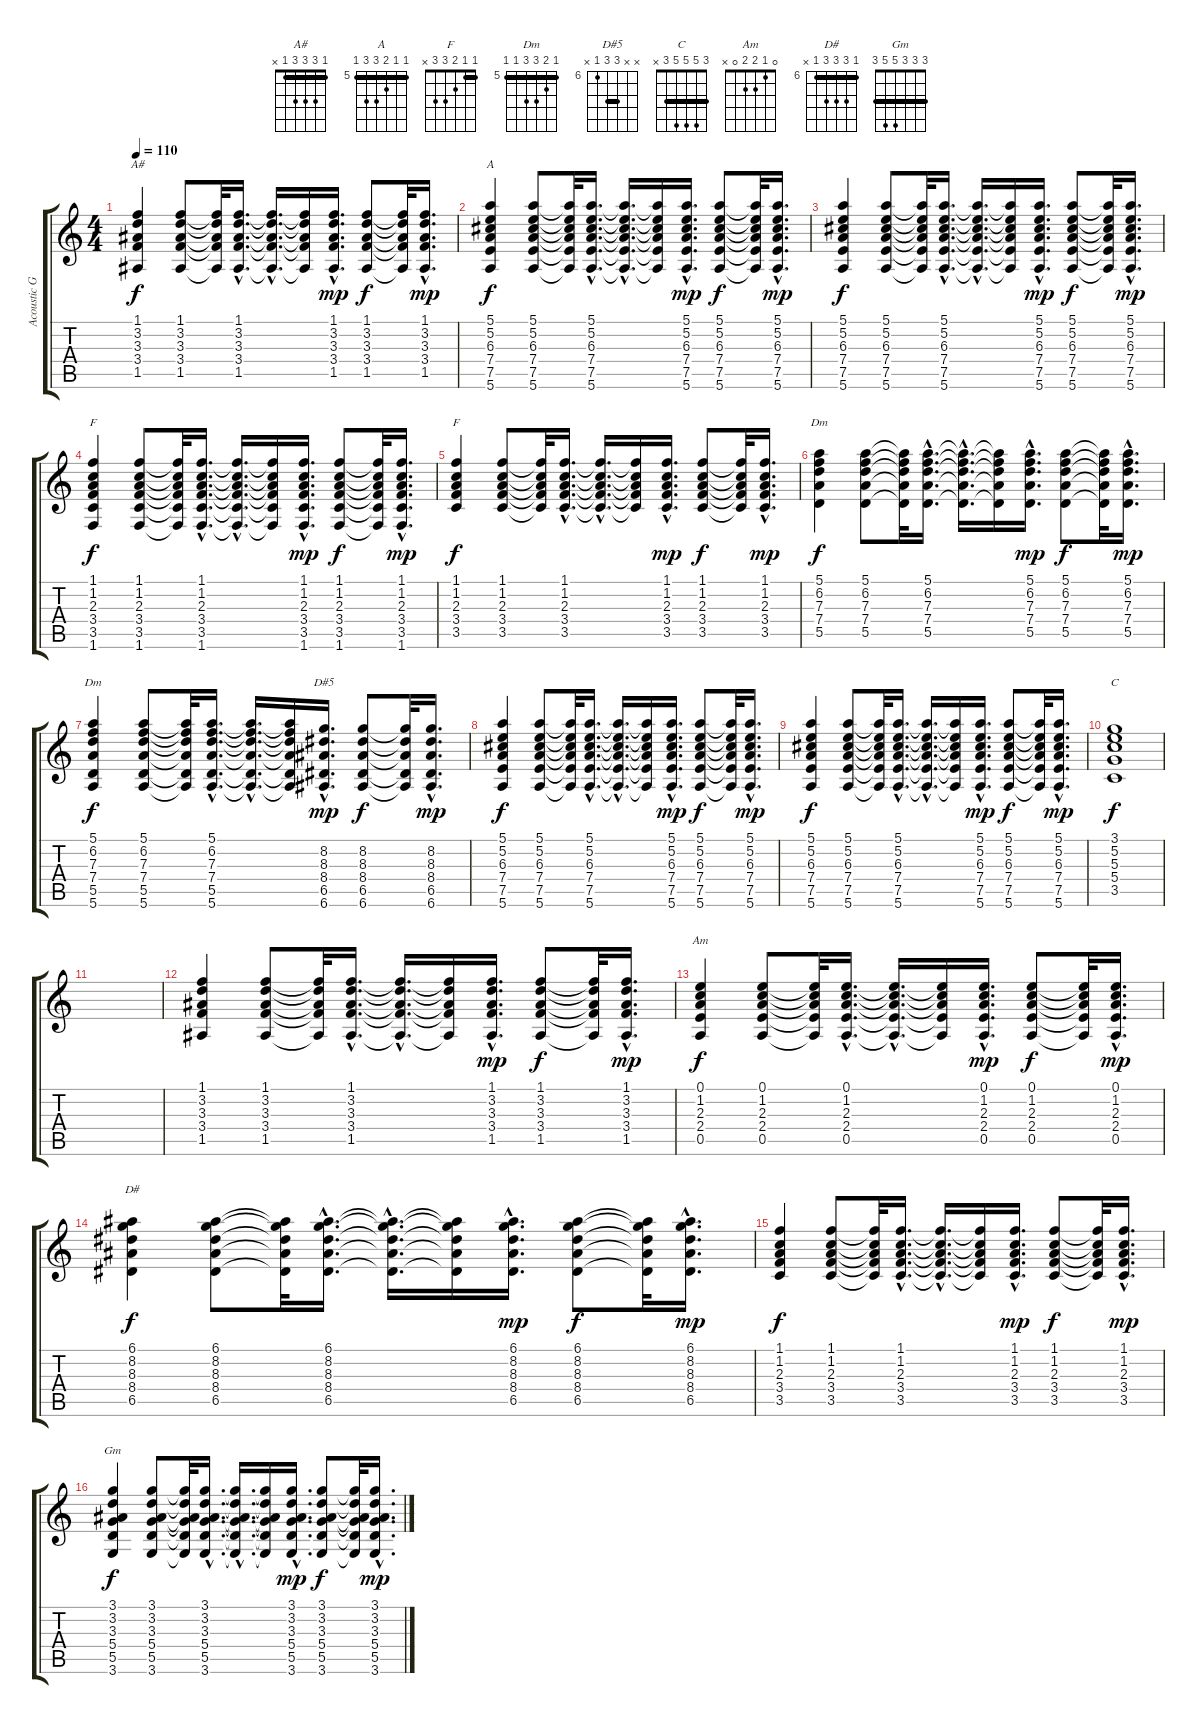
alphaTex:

\track ("Acoustic Guitar" "Acoustic G") {instrument acousticguitarsteel}
\staff {score tabs}
\tuning (E4 B3 G3 D3 A2 E2) {hide}
\chord ("A#" 1 3 3 3 1 x) {barre 1}
\chord ("A" 5 5 6 7 7 5) {firstfret 5 barre 5}
\chord ("F" 1 1 2 3 3 1) {barre 1}
\chord ("F" 1 1 2 3 3 x) {barre 1}
\chord ("Dm" 5 6 7 7 5 x) {firstfret 5 barre 5}
\chord ("Dm" 5 6 7 7 5 5) {firstfret 5 barre 5}
\chord ("D#5" x x 8 8 6 x) {firstfret 6 barre 8}
\chord ("C" 3 5 5 5 3 x) {barre 3}
\chord ("Am" 0 1 2 2 0 x)
\chord ("D#" 6 8 8 8 6 x) {firstfret 6 barre 6}
\chord ("Gm" 3 3 3 5 5 3) {barre 3}
\ts (4 4)
\tempo 110
\clef g2
\ks c
(1.1 3.2 3.3 3.4 1.5).4{ch "A#" dy f} (1.1 3.2 3.3 3.4 1.5).8 (1.1{t} 3.2{t} 3.3{t} 3.4{t} 1.5{t}).32 (1.1{hac} 3.2{hac} 3.3{hac} 3.4{hac} 1.5{hac}).16{d} (1.1{hac t} 3.2{hac t} 3.3{hac t} 3.4{hac t} 1.5{hac t}).16{d} (1.1{t} 3.2{t} 3.3{t} 3.4{t} 1.5{t}).16 (1.1{hac} 3.2{hac} 3.3{hac} 3.4{hac} 1.5{hac}).16{d dy mp} (1.1 3.2 3.3 3.4 1.5).8{dy f} (1.1{t} 3.2{t} 3.3{t} 3.4{t} 1.5{t}).32 (1.1{hac} 3.2{hac} 3.3{hac} 3.4{hac} 1.5{hac}).16{d dy mp} |
(5.1 5.2 6.3 7.4 7.5 5.6).4{ch "A" dy f} (5.1 5.2 6.3 7.4 7.5 5.6).8 (5.1{t} 5.2{t} 6.3{t} 7.4{t} 7.5{t} 5.6{t}).32 (5.1{hac} 5.2{hac} 6.3{hac} 7.4{hac} 7.5{hac} 5.6{hac}).16{d} (5.1{hac t} 5.2{hac t} 6.3{hac t} 7.4{hac t} 7.5{hac t} 5.6{hac t}).16{d} (5.1{t} 5.2{t} 6.3{t} 7.4{t} 7.5{t} 5.6{t}).16 (5.1{hac} 5.2{hac} 6.3{hac} 7.4{hac} 7.5{hac} 5.6{hac}).16{d dy mp} (5.1 5.2 6.3 7.4 7.5 5.6).8{dy f} (5.1{t} 5.2{t} 6.3{t} 7.4{t} 7.5{t} 5.6{t}).32 (5.1{hac} 5.2{hac} 6.3{hac} 7.4{hac} 7.5{hac} 5.6{hac}).16{d dy mp} |
(5.1 5.2 6.3 7.4 7.5 5.6).4{dy f} (5.1 5.2 6.3 7.4 7.5 5.6).8 (5.1{t} 5.2{t} 6.3{t} 7.4{t} 7.5{t} 5.6{t}).32 (5.1{hac} 5.2{hac} 6.3{hac} 7.4{hac} 7.5{hac} 5.6{hac}).16{d} (5.1{hac t} 5.2{hac t} 6.3{hac t} 7.4{hac t} 7.5{hac t} 5.6{hac t}).16{d} (5.1{t} 5.2{t} 6.3{t} 7.4{t} 7.5{t} 5.6{t}).16 (5.1{hac} 5.2{hac} 6.3{hac} 7.4{hac} 7.5{hac} 5.6{hac}).16{d dy mp} (5.1 5.2 6.3 7.4 7.5 5.6).8{dy f} (5.1{t} 5.2{t} 6.3{t} 7.4{t} 7.5{t} 5.6{t}).32 (5.1{hac} 5.2{hac} 6.3{hac} 7.4{hac} 7.5{hac} 5.6{hac}).16{d dy mp} |
(1.1 1.2 2.3 3.4 3.5 1.6).4{ch "F" dy f} (1.1 1.2 2.3 3.4 3.5 1.6).8 (1.1{t} 1.2{t} 2.3{t} 3.4{t} 3.5{t} 1.6{t}).32 (1.1{hac} 1.2{hac} 2.3{hac} 3.4{hac} 3.5{hac} 1.6{hac}).16{d} (1.1{hac t} 1.2{hac t} 2.3{hac t} 3.4{hac t} 3.5{hac t} 1.6{hac t}).16{d} (1.1{t} 1.2{t} 2.3{t} 3.4{t} 3.5{t} 1.6{t}).16 (1.1{hac} 1.2{hac} 2.3{hac} 3.4{hac} 3.5{hac} 1.6{hac}).16{d dy mp} (1.1 1.2 2.3 3.4 3.5 1.6).8{dy f} (1.1{t} 1.2{t} 2.3{t} 3.4{t} 3.5{t} 1.6{t}).32 (1.1{hac} 1.2{hac} 2.3{hac} 3.4{hac} 3.5{hac} 1.6{hac}).16{d dy mp} |
(1.1 1.2 2.3 3.4 3.5).4{ch "F" dy f} (1.1 1.2 2.3 3.4 3.5).8 (1.1{t} 1.2{t} 2.3{t} 3.4{t} 3.5{t}).32 (1.1{hac} 1.2{hac} 2.3{hac} 3.4{hac} 3.5{hac}).16{d} (1.1{hac t} 1.2{hac t} 2.3{hac t} 3.4{hac t} 3.5{hac t}).16{d} (1.1{t} 1.2{t} 2.3{t} 3.4{t} 3.5{t}).16 (1.1{hac} 1.2{hac} 2.3{hac} 3.4{hac} 3.5{hac}).16{d dy mp} (1.1 1.2 2.3 3.4 3.5).8{dy f} (1.1{t} 1.2{t} 2.3{t} 3.4{t} 3.5{t}).32 (1.1{hac} 1.2{hac} 2.3{hac} 3.4{hac} 3.5{hac}).16{d dy mp} |
(5.1 6.2 7.3 7.4 5.5).4{ch "Dm" dy f} (5.1 6.2 7.3 7.4 5.5).8 (5.1{t} 6.2{t} 7.3{t} 7.4{t} 5.5{t}).32 (5.1{hac} 6.2{hac} 7.3{hac} 7.4{hac} 5.5{hac}).16{d} (5.1{hac t} 6.2{hac t} 7.3{hac t} 7.4{hac t} 5.5{hac t}).16{d} (5.1{t} 6.2{t} 7.3{t} 7.4{t} 5.5{t}).16 (5.1{hac} 6.2{hac} 7.3{hac} 7.4{hac} 5.5{hac}).16{d dy mp} (5.1 6.2 7.3 7.4 5.5).8{dy f} (5.1{t} 6.2{t} 7.3{t} 7.4{t} 5.5{t}).32 (5.1{hac} 6.2{hac} 7.3{hac} 7.4{hac} 5.5{hac}).16{d dy mp} |
(5.1 6.2 7.3 7.4 5.5 5.6).4{ch "Dm" dy f} (5.1 6.2 7.3 7.4 5.5 5.6).8 (5.1{t} 6.2{t} 7.3{t} 7.4{t} 5.5{t} 5.6{t}).32 (5.1{hac} 6.2{hac} 7.3{hac} 7.4{hac} 5.5{hac} 5.6{hac}).16{d} (5.1{hac t} 6.2{hac t} 7.3{hac t} 7.4{hac t} 5.5{hac t} 5.6{hac t}).16{d} (5.1{t} 6.2{t} 7.3{t} 7.4{t} 5.5{t} 5.6{t}).16 (8.2{hac} 8.3{hac} 8.4{hac} 6.5{hac} 6.6{hac}).16{d ch "D#5" dy mp} (8.2 8.3 8.4 6.5 6.6).8{dy f} (8.2{t} 8.3{t} 8.4{t} 6.5{t} 6.6{t}).32 (8.2{hac} 8.3{hac} 8.4{hac} 6.5{hac} 6.6{hac}).16{d dy mp} |
(5.1 5.2 6.3 7.4 7.5 5.6).4{dy f} (5.1 5.2 6.3 7.4 7.5 5.6).8 (5.1{t} 5.2{t} 6.3{t} 7.4{t} 7.5{t} 5.6{t}).32 (5.1{hac} 5.2{hac} 6.3{hac} 7.4{hac} 7.5{hac} 5.6{hac}).16{d} (5.1{hac t} 5.2{hac t} 6.3{hac t} 7.4{hac t} 7.5{hac t} 5.6{hac t}).16{d} (5.1{t} 5.2{t} 6.3{t} 7.4{t} 7.5{t} 5.6{t}).16 (5.1{hac} 5.2{hac} 6.3{hac} 7.4{hac} 7.5{hac} 5.6{hac}).16{d dy mp} (5.1 5.2 6.3 7.4 7.5 5.6).8{dy f} (5.1{t} 5.2{t} 6.3{t} 7.4{t} 7.5{t} 5.6{t}).32 (5.1{hac} 5.2{hac} 6.3{hac} 7.4{hac} 7.5{hac} 5.6{hac}).16{d dy mp} |
(5.1 5.2 6.3 7.4 7.5 5.6).4{dy f} (5.1 5.2 6.3 7.4 7.5 5.6).8 (5.1{t} 5.2{t} 6.3{t} 7.4{t} 7.5{t} 5.6{t}).32 (5.1{hac} 5.2{hac} 6.3{hac} 7.4{hac} 7.5{hac} 5.6{hac}).16{d} (5.1{hac t} 5.2{hac t} 6.3{hac t} 7.4{hac t} 7.5{hac t} 5.6{hac t}).16{d} (5.1{t} 5.2{t} 6.3{t} 7.4{t} 7.5{t} 5.6{t}).16 (5.1{hac} 5.2{hac} 6.3{hac} 7.4{hac} 7.5{hac} 5.6{hac}).16{d dy mp} (5.1 5.2 6.3 7.4 7.5 5.6).8{dy f} (5.1{t} 5.2{t} 6.3{t} 7.4{t} 7.5{t} 5.6{t}).32 (5.1{hac} 5.2{hac} 6.3{hac} 7.4{hac} 7.5{hac} 5.6{hac}).16{d dy mp} |
(3.1 5.2 5.3 5.4 3.5).1{ch "C" dy f} |
|
(1.1 3.2 3.3 3.4 1.5).4 (1.1 3.2 3.3 3.4 1.5).8 (1.1{t} 3.2{t} 3.3{t} 3.4{t} 1.5{t}).32 (1.1{hac} 3.2{hac} 3.3{hac} 3.4{hac} 1.5{hac}).16{d} (1.1{hac t} 3.2{hac t} 3.3{hac t} 3.4{hac t} 1.5{hac t}).16{d} (1.1{t} 3.2{t} 3.3{t} 3.4{t} 1.5{t}).16 (1.1{hac} 3.2{hac} 3.3{hac} 3.4{hac} 1.5{hac}).16{d dy mp} (1.1 3.2 3.3 3.4 1.5).8{dy f} (1.1{t} 3.2{t} 3.3{t} 3.4{t} 1.5{t}).32 (1.1{hac} 3.2{hac} 3.3{hac} 3.4{hac} 1.5{hac}).16{d dy mp} |
(0.1 1.2 2.3 2.4 0.5).4{ch "Am" dy f} (0.1 1.2 2.3 2.4 0.5).8 (0.1{t} 1.2{t} 2.3{t} 2.4{t} 0.5{t}).32 (0.1{hac} 1.2{hac} 2.3{hac} 2.4{hac} 0.5{hac}).16{d} (0.1{hac t} 1.2{hac t} 2.3{hac t} 2.4{hac t} 0.5{hac t}).16{d} (0.1{t} 1.2{t} 2.3{t} 2.4{t} 0.5{t}).16 (0.1{hac} 1.2{hac} 2.3{hac} 2.4{hac} 0.5{hac}).16{d dy mp} (0.1 1.2 2.3 2.4 0.5).8{dy f} (0.1{t} 1.2{t} 2.3{t} 2.4{t} 0.5{t}).32 (0.1{hac} 1.2{hac} 2.3{hac} 2.4{hac} 0.5{hac}).16{d dy mp} |
(6.1 8.2 8.3 8.4 6.5).4{ch "D#" dy f} (6.1 8.2 8.3 8.4 6.5).8 (6.1{t} 8.2{t} 8.3{t} 8.4{t} 6.5{t}).32 (6.1{hac} 8.2{hac} 8.3{hac} 8.4{hac} 6.5{hac}).16{d} (6.1{hac t} 8.2{hac t} 8.3{hac t} 8.4{hac t} 6.5{hac t}).16{d} (6.1{t} 8.2{t} 8.3{t} 8.4{t} 6.5{t}).16 (6.1{hac} 8.2{hac} 8.3{hac} 8.4{hac} 6.5{hac}).16{d dy mp} (6.1 8.2 8.3 8.4 6.5).8{dy f} (6.1{t} 8.2{t} 8.3{t} 8.4{t} 6.5{t}).32 (6.1{hac} 8.2{hac} 8.3{hac} 8.4{hac} 6.5{hac}).16{d dy mp} |
(1.1 1.2 2.3 3.4 3.5).4{dy f} (1.1 1.2 2.3 3.4 3.5).8 (1.1{t} 1.2{t} 2.3{t} 3.4{t} 3.5{t}).32 (1.1{hac} 1.2{hac} 2.3{hac} 3.4{hac} 3.5{hac}).16{d} (1.1{hac t} 1.2{hac t} 2.3{hac t} 3.4{hac t} 3.5{hac t}).16{d} (1.1{t} 1.2{t} 2.3{t} 3.4{t} 3.5{t}).16 (1.1{hac} 1.2{hac} 2.3{hac} 3.4{hac} 3.5{hac}).16{d dy mp} (1.1 1.2 2.3 3.4 3.5).8{dy f} (1.1{t} 1.2{t} 2.3{t} 3.4{t} 3.5{t}).32 (1.1{hac} 1.2{hac} 2.3{hac} 3.4{hac} 3.5{hac}).16{d dy mp} |
(3.1 3.2 3.3 5.4 5.5 3.6).4{ch "Gm" dy f} (3.1 3.2 3.3 5.4 5.5 3.6).8 (3.1{t} 3.2{t} 3.3{t} 5.4{t} 5.5{t} 3.6{t}).32 (3.1{hac} 3.2{hac} 3.3{hac} 5.4{hac} 5.5{hac} 3.6{hac}).16{d} (3.1{hac t} 3.2{hac t} 3.3{hac t} 5.4{hac t} 5.5{hac t} 3.6{hac t}).16{d} (3.1{t} 3.2{t} 3.3{t} 5.4{t} 5.5{t} 3.6{t}).16 (3.1{hac} 3.2{hac} 3.3{hac} 5.4{hac} 5.5{hac} 3.6{hac}).16{d dy mp} (3.1 3.2 3.3 5.4 5.5 3.6).8{dy f} (3.1{t} 3.2{t} 3.3{t} 5.4{t} 5.5{t} 3.6{t}).32 (3.1{hac} 3.2{hac} 3.3{hac} 5.4{hac} 5.5{hac} 3.6{hac}).16{d dy mp}
